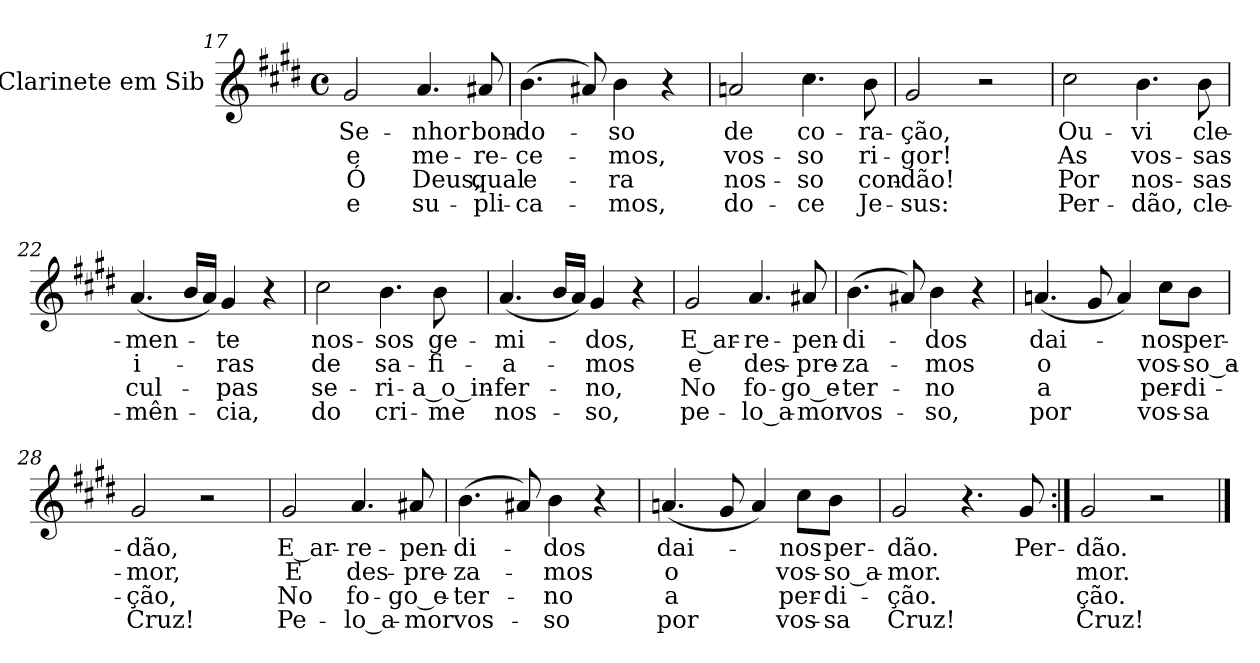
**kern	**text	**text	**text	**text
*part1	*part1	*part1	*part1	*part1
*staff1	*staff1	*staff1	*staff1	*staff1
*I"Clarinete em Sib	*	*	*	*
*I'Cl.	*	*	*	*
*clefG2	*	*	*	*
*ITrd1c2	*	*	*	*
*k[f#c#]	*	*	*	*
*D:	*	*	*	*
*M4/4	*	*	*	*
*met(c)	*	*	*	*
=17	=17	=17	=17	=17
!	!LO:LY:b:color=#000000	!LO:LY:b:color=#000000	!LO:LY:b:color=#000000	!LO:LY:b:color=#000000
2f#i/	Se-	e	Ó	e
!	!LO:LY:b:color=#000000	!LO:LY:b:color=#000000	!LO:LY:b:color=#000000	!LO:LY:b:color=#000000
4.gi/	-nhor	me-	Deus,	su-
!	!LO:LY:b:color=#000000	!LO:LY:b:color=#000000	!LO:LY:b:color=#000000	!LO:LY:b:color=#000000
8g#Xi/	bon-	-re-	qual	-pli-
!!LO:LB:g=z
=18	=18	=18	=18	=18
!	!LO:LY:b:color=#000000	!LO:LY:b:color=#000000	!LO:LY:b:color=#000000	!LO:LY:b:color=#000000
(4.ai\	-do-	-ce-	e-	-ca-
8g#Xi/)	.	.	.	.
!	!LO:LY:b:color=#000000	!LO:LY:b:color=#000000	!LO:LY:b:color=#000000	!LO:LY:b:color=#000000
4ai\	-so	-mos,	-ra	-mos,
4r	.	.	.	.
=19	=19	=19	=19	=19
!	!LO:LY:b:color=#000000	!LO:LY:b:color=#000000	!LO:LY:b:color=#000000	!LO:LY:b:color=#000000
2gni/	de	vos-	nos-	do-
!	!LO:LY:b:color=#000000	!LO:LY:b:color=#000000	!LO:LY:b:color=#000000	!LO:LY:b:color=#000000
4.bi\	co-	-so	-so	-ce
!	!LO:LY:b:color=#000000	!LO:LY:b:color=#000000	!LO:LY:b:color=#000000	!LO:LY:b:color=#000000
8ai\	-ra-	ri-	con-	Je-
=20	=20	=20	=20	=20
!	!LO:LY:b:color=#000000	!LO:LY:b:color=#000000	!LO:LY:b:color=#000000	!LO:LY:b:color=#000000
2f#i/	-ção,	-gor!	-dão!	-sus:
2r	.	.	.	.
=21	=21	=21	=21	=21
!	!LO:LY:b:color=#000000	!LO:LY:b:color=#000000	!LO:LY:b:color=#000000	!LO:LY:b:color=#000000
2bi\	Ou-	As	Por	Per-
!	!LO:LY:b:color=#000000	!LO:LY:b:color=#000000	!LO:LY:b:color=#000000	!LO:LY:b:color=#000000
4.ai\	-vi	vos-	nos-	-dão,
!	!LO:LY:b:color=#000000	!LO:LY:b:color=#000000	!LO:LY:b:color=#000000	!LO:LY:b:color=#000000
8ai\	cle-	-sas	-sas	cle-
=22	=22	=22	=22	=22
!	!LO:LY:b:color=#000000	!LO:LY:b:color=#000000	!LO:LY:b:color=#000000	!LO:LY:b:color=#000000
(4.gi/	-men-	i-	cul-	-mên-
16ai/LL	.	.	.	.
16gi/JJ)	.	.	.	.
!	!LO:LY:b:color=#000000	!LO:LY:b:color=#000000	!LO:LY:b:color=#000000	!LO:LY:b:color=#000000
4f#i/	-te	-ras	-pas	-cia,
4r	.	.	.	.
=23	=23	=23	=23	=23
!	!LO:LY:b:color=#000000	!LO:LY:b:color=#000000	!LO:LY:b:color=#000000	!LO:LY:b:color=#000000
2bi\	nos-	de	se-	do
!	!LO:LY:b:color=#000000	!LO:LY:b:color=#000000	!LO:LY:b:color=#000000	!LO:LY:b:color=#000000
4.ai\	-sos	sa-	-ri-	cri-
!	!LO:LY:b:color=#000000	!LO:LY:b:color=#000000	!LO:LY:b:color=#000000	!LO:LY:b:color=#000000
8ai\	ge-	-fi-	-a_o_in-	-me
!!LO:LB:g=z
=24	=24	=24	=24	=24
!	!LO:LY:b:color=#000000	!LO:LY:b:color=#000000	!LO:LY:b:color=#000000	!LO:LY:b:color=#000000
(4.gi/	-mi-	-a-	-fer-	nos-
16ai/LL	.	.	.	.
16gi/JJ)	.	.	.	.
!	!LO:LY:b:color=#000000	!LO:LY:b:color=#000000	!LO:LY:b:color=#000000	!LO:LY:b:color=#000000
4f#i/	-dos,	-mos	-no,	-so,
4r	.	.	.	.
=25	=25	=25	=25	=25
!	!LO:LY:b:color=#000000	!LO:LY:b:color=#000000	!LO:LY:b:color=#000000	!LO:LY:b:color=#000000
2f#i/	E_ar-	e	No	pe-
!	!LO:LY:b:color=#000000	!LO:LY:b:color=#000000	!LO:LY:b:color=#000000	!LO:LY:b:color=#000000
4.gi/	-re-	des-	fo-	-lo_a-
!	!LO:LY:b:color=#000000	!LO:LY:b:color=#000000	!LO:LY:b:color=#000000	!LO:LY:b:color=#000000
8g#Xi/	-pen-	-pre-	-go_e-	-mor
=26	=26	=26	=26	=26
!	!LO:LY:b:color=#000000	!LO:LY:b:color=#000000	!LO:LY:b:color=#000000	!LO:LY:b:color=#000000
(4.ai\	-di-	-za-	-ter-	vos-
8g#Xi/)	.	.	.	.
!	!LO:LY:b:color=#000000	!LO:LY:b:color=#000000	!LO:LY:b:color=#000000	!LO:LY:b:color=#000000
4ai\	-dos	-mos	-no	-so,
4r	.	.	.	.
=27	=27	=27	=27	=27
!	!LO:LY:b:color=#000000	!LO:LY:b:color=#000000	!LO:LY:b:color=#000000	!LO:LY:b:color=#000000
(4.gni/	dai-	o	a	por
8f#i/	.	.	.	.
4gi/)	.	.	.	.
!	!LO:LY:b:color=#000000	!LO:LY:b:color=#000000	!LO:LY:b:color=#000000	!LO:LY:b:color=#000000
8bi\L	-nos	vos-	per-	vos-
!	!LO:LY:b:color=#000000	!LO:LY:b:color=#000000	!LO:LY:b:color=#000000	!LO:LY:b:color=#000000
8ai\J	per-	-so_a-	-di-	-sa
=28	=28	=28	=28	=28
!	!LO:LY:b:color=#000000	!LO:LY:b:color=#000000	!LO:LY:b:color=#000000	!LO:LY:b:color=#000000
2f#i/	-dão,	-mor,	-ção,	Cruz!
2r	.	.	.	.
!!LO:LB:g=z
=29	=29	=29	=29	=29
!	!LO:LY:b:color=#000000	!LO:LY:b:color=#000000	!LO:LY:b:color=#000000	!LO:LY:b:color=#000000
2f#i/	E_ar-	E	No	Pe-
!	!LO:LY:b:color=#000000	!LO:LY:b:color=#000000	!LO:LY:b:color=#000000	!LO:LY:b:color=#000000
4.gi/	-re-	des-	fo-	-lo_a-
!	!LO:LY:b:color=#000000	!LO:LY:b:color=#000000	!LO:LY:b:color=#000000	!LO:LY:b:color=#000000
8g#Xi/	-pen-	-pre-	-go_e-	-mor
=30	=30	=30	=30	=30
!	!LO:LY:b:color=#000000	!LO:LY:b:color=#000000	!LO:LY:b:color=#000000	!LO:LY:b:color=#000000
(4.ai\	-di-	-za-	-ter-	vos-
8g#Xi/)	.	.	.	.
!	!LO:LY:b:color=#000000	!LO:LY:b:color=#000000	!LO:LY:b:color=#000000	!LO:LY:b:color=#000000
4ai\	-dos	-mos	-no	-so
4r	.	.	.	.
=31	=31	=31	=31	=31
!	!LO:LY:b:color=#000000	!LO:LY:b:color=#000000	!LO:LY:b:color=#000000	!LO:LY:b:color=#000000
(4.gni/	dai-	o	a	por
8f#i/	.	.	.	.
4gi/)	.	.	.	.
!	!LO:LY:b:color=#000000	!LO:LY:b:color=#000000	!LO:LY:b:color=#000000	!LO:LY:b:color=#000000
8bi\L	-nos	vos-	per-	vos-
!	!LO:LY:b:color=#000000	!LO:LY:b:color=#000000	!LO:LY:b:color=#000000	!LO:LY:b:color=#000000
8ai\J	per-	-so_a-	-di-	-sa
=32	=32	=32	=32	=32
!	!LO:LY:b:color=#000000	!LO:LY:b:color=#000000	!LO:LY:b:color=#000000	!LO:LY:b:color=#000000
2f#i/	-dão.	-mor.	-ção.	Cruz!
4.r	.	.	.	.
!	!LO:LY:b:color=#000000	!	!	!
8f#i/	Per-	.	.	.
=33:|!	=33:|!	=33:|!	=33:|!	=33:|!
!	!LO:LY:b:color=#000000	!LO:LY:b:color=#000000	!LO:LY:b:color=#000000	!LO:LY:b:color=#000000
2f#i/	-dão.	mor.	ção.	Cruz!
2r	.	.	.	.
==	==	==	==	==
*-	*-	*-	*-	*-
